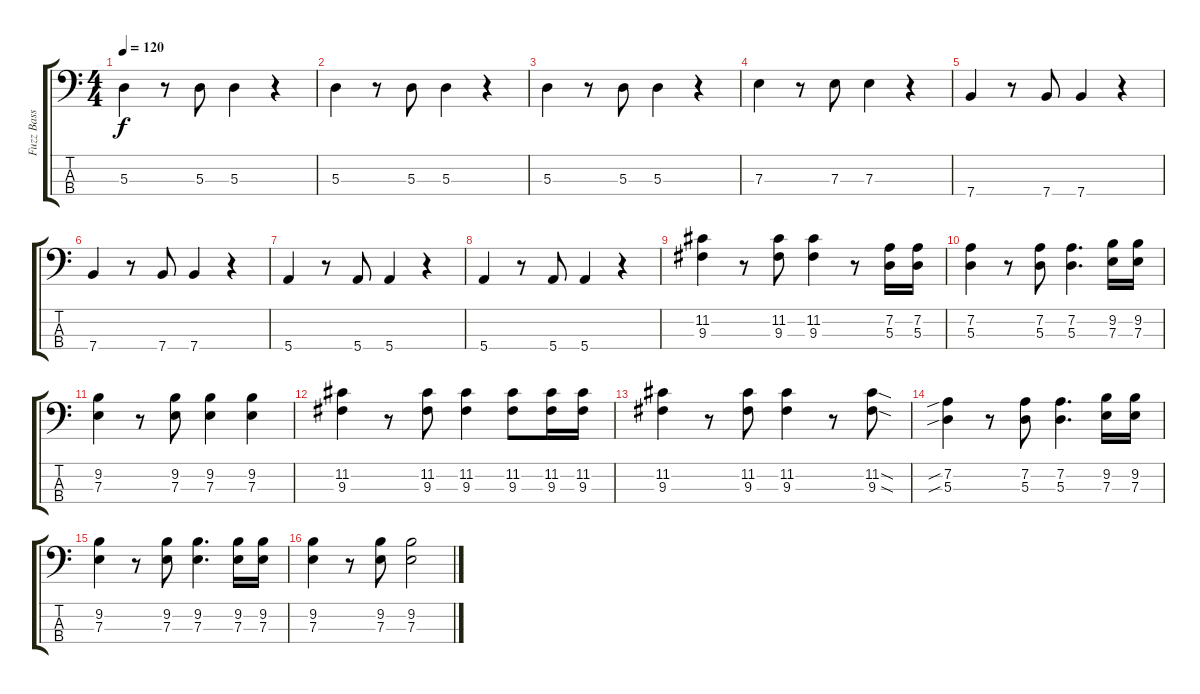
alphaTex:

\track ("Fuzz Bass" "Fuzz Bass") {instrument distortionguitar}
\staff {score tabs}
\tuning (G2 D2 A1 E1) {hide}
\ts (4 4)
\tempo 120
\clef f4
\ks c
5.3.4{dy f} r.8 5.3.8 5.3.4 r.4 |
5.3.4 r.8 5.3.8 5.3.4 r.4 |
5.3.4 r.8 5.3.8 5.3.4 r.4 |
7.3.4 r.8 7.3.8 7.3.4 r.4 |
7.4.4 r.8 7.4.8 7.4.4 r.4 |
7.4.4 r.8 7.4.8 7.4.4 r.4 |
5.4.4 r.8 5.4.8 5.4.4 r.4 |
5.4.4 r.8 5.4.8 5.4.4 r.4 |
(11.2 9.3).4 r.8 (11.2 9.3).8 (11.2 9.3).4 r.8 (7.2 5.3).16 (7.2 5.3).16 |
(7.2 5.3).4 r.8 (7.2 5.3).8 (7.2 5.3).4{d} (9.2 7.3).16 (9.2 7.3).16 |
(9.2 7.3).4 r.8 (9.2 7.3).8 (9.2 7.3).4 (9.2 7.3).4 |
(11.2 9.3).4 r.8 (11.2 9.3).8 (11.2 9.3).4 (11.2 9.3).8 (11.2 9.3).16 (11.2 9.3).16 |
(11.2 9.3).4 r.8 (11.2 9.3).8 (11.2 9.3).4 r.8 (11.2{sod} 9.3{sod}).8 |
(7.2{sib} 5.3{sib}).4 r.8 (7.2 5.3).8 (7.2 5.3).4{d} (9.2 7.3).16 (9.2 7.3).16 |
(9.2 7.3).4 r.8 (9.2 7.3).8 (9.2 7.3).4{d} (9.2 7.3).16 (9.2 7.3).16 |
(9.2 7.3).4 r.8 (9.2 7.3).8 (9.2 7.3).2
